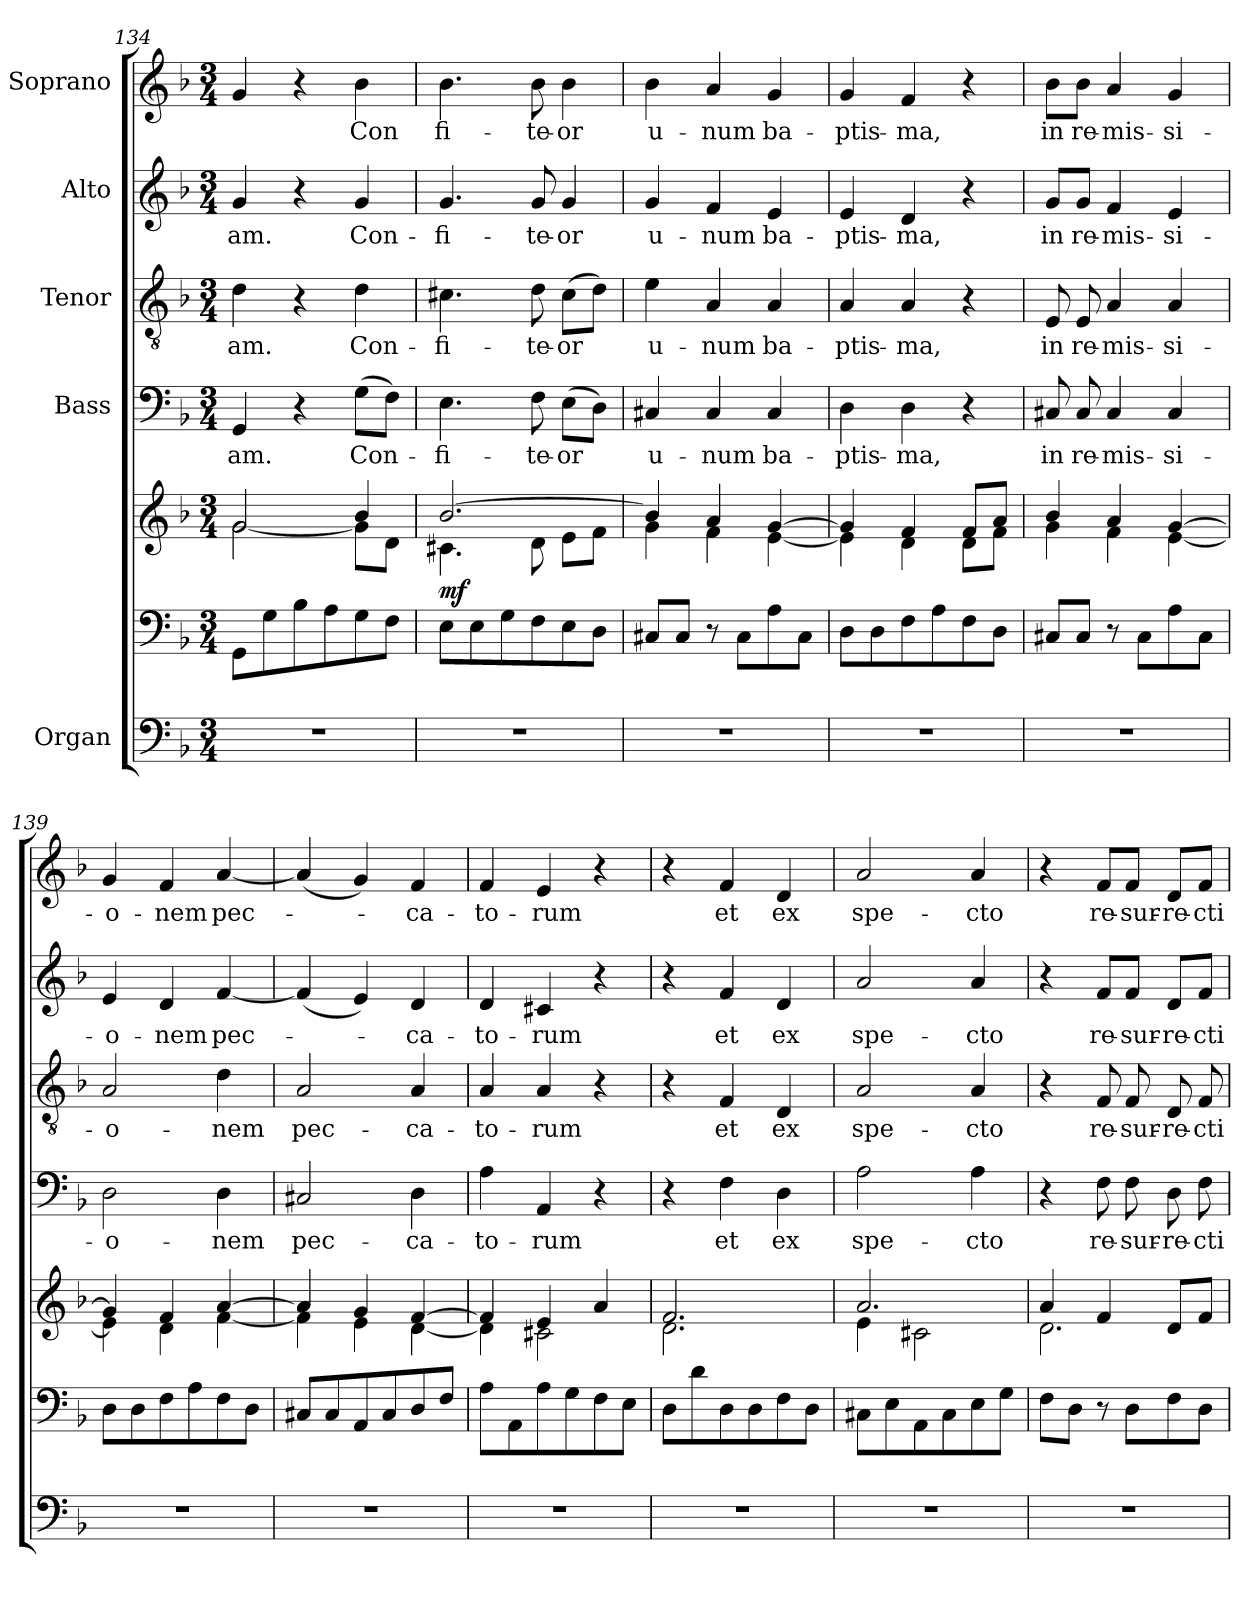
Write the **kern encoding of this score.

**kern	**kern	**kern	**dynam	**kern	**text	**kern	**text	**kern	**text	**kern	**text
*part5	*part5	*part5	*part5	*part4	*part4	*part3	*part3	*part2	*part2	*part1	*part1
*staff7	*staff6	*staff5	*staff5/6/7	*staff4	*staff4	*staff3	*staff3	*staff2	*staff2	*staff1	*staff1
*I"Organ	*	*	*	*I"Bass	*	*I"Tenor	*	*I"Alto	*	*I"Soprano	*
*clefF4	*clefF4	*clefG2	*	*clefF4	*	*clefGv2	*	*clefG2	*	*clefG2	*
*k[b-]	*k[b-]	*k[b-]	*	*k[b-]	*	*k[b-]	*	*k[b-]	*	*k[b-]	*
*M3/4	*M3/4	*M3/4	*	*M3/4	*	*M3/4	*	*M3/4	*	*M3/4	*
=134	=134	=134	=134	=134	=134	=134	=134	=134	=134	=134	=134
*	*	*^	*	*	*	*	*	*	*	*	*
!	!	!	!	!	!	!LO:LY:b	!	!LO:LY:b	!	!LO:LY:b	!	!
2.r	8GG\L	2g/	[2g\	.	4GG/	-am.	4d\	-am.	4g/	-am.	4g/	.
.	8G\	.	.	.	.	.	.	.	.	.	.	.
.	8B-\	.	.	.	4r	.	4r	.	4r	.	4r	.
.	8A\	.	.	.	.	.	.	.	.	.	.	.
!	!	!	!	!	!	!LO:LY:b	!	!LO:LY:b	!	!LO:LY:b	!	!LO:LY:b
.	8G\	4b-/	8g\L]	.	(8G\L	Con-	4d\	Con-	4g/	Con-	4b-\	Con
.	8F\J	.	8d\J	.	8F\J)	.	.	.	.	.	.	.
=135	=135	=135	=135	=135	=135	=135	=135	=135	=135	=135	=135	=135
!	!	!	!	!LO:DY:b	!	!LO:LY:b	!	!LO:LY:b	!	!LO:LY:b	!	!LO:LY:b
2.r	8E\L	[2.b-/	4.c#X\	mf	4.E\	fi-	4.c#X\	fi-	4.g/	fi-	4.b-\	fi-
.	8E\	.	.	.	.	.	.	.	.	.	.	.
.	8G\	.	.	.	.	.	.	.	.	.	.	.
!	!	!	!	!	!	!LO:LY:b	!	!LO:LY:b	!	!LO:LY:b	!	!LO:LY:b
.	8F\	.	8d\	.	8F\	te-	8d\	-te-	8g/	-te-	8b-\	-te-
!	!	!	!	!	!	!LO:LY:b	!	!LO:LY:b	!	!LO:LY:b	!	!LO:LY:b
.	8E\	.	8e\L	.	(8E\L	-or	(8c#\L	-or	4g/	-or	4b-\	-or
.	8D\J	.	8f\J	.	8D\J)	.	8d\J)	.	.	.	.	.
=136	=136	=136	=136	=136	=136	=136	=136	=136	=136	=136	=136	=136
!	!	!	!	!	!	!LO:LY:b	!	!LO:LY:b	!	!LO:LY:b	!	!LO:LY:b
2.r	8C#X/L	4b-/]	4g\	.	4C#X/	u-	4e\	u-	4g/	u-	4b-\	u-
.	8C#/J	.	.	.	.	.	.	.	.	.	.	.
!	!	!	!	!	!	!LO:LY:b	!	!LO:LY:b	!	!LO:LY:b	!	!LO:LY:b
.	8r	4a/	4f\	.	4C#/	-num	4A/	-num	4f/	-num	4a/	-num
.	8C#\L	.	.	.	.	.	.	.	.	.	.	.
!	!	!	!	!	!	!LO:LY:b	!	!LO:LY:b	!	!LO:LY:b	!	!LO:LY:b
.	8A\	[4g/	[4e\	.	4C#/	ba-	4A/	ba-	4e/	ba-	4g/	ba-
.	8C#\J	.	.	.	.	.	.	.	.	.	.	.
=137	=137	=137	=137	=137	=137	=137	=137	=137	=137	=137	=137	=137
!	!	!	!	!	!	!LO:LY:b	!	!LO:LY:b	!	!LO:LY:b	!	!LO:LY:b
2.r	8D\L	4g/]	4e\]	.	4D\	-ptis-	4A/	-ptis-	4e/	-ptis-	4g/	-ptis-
.	8D\	.	.	.	.	.	.	.	.	.	.	.
!	!	!	!	!	!	!LO:LY:b	!	!LO:LY:b	!	!LO:LY:b	!	!LO:LY:b
.	8F\	4f/	4d\	.	4D\	-ma,	4A/	-ma,	4d/	-ma,	4f/	-ma,
.	8A\	.	.	.	.	.	.	.	.	.	.	.
.	8F\	8f/L	8d\L	.	4r	.	4r	.	4r	.	4r	.
.	8D\J	8a/J	8f\J	.	.	.	.	.	.	.	.	.
=138	=138	=138	=138	=138	=138	=138	=138	=138	=138	=138	=138	=138
!	!	!	!	!	!	!LO:LY:b	!	!LO:LY:b	!	!LO:LY:b	!	!LO:LY:b
2.r	8C#X/L	4b-/	4g\	.	8C#X/	in	8E/	in	8g/L	in	8b-\L	in
!	!	!	!	!	!	!LO:LY:b	!	!LO:LY:b	!	!LO:LY:b	!	!LO:LY:b
.	8C#/J	.	.	.	8C#/	re-	8E/	re-	8g/J	re-	8b-\J	re-
!	!	!	!	!	!	!LO:LY:b	!	!LO:LY:b	!	!LO:LY:b	!	!LO:LY:b
.	8r	4a/	4f\	.	4C#/	-mis-	4A/	-mis-	4f/	-mis-	4a/	-mis-
.	8C#\L	.	.	.	.	.	.	.	.	.	.	.
!	!	!	!	!	!	!LO:LY:b	!	!LO:LY:b	!	!LO:LY:b	!	!LO:LY:b
.	8A\	[4g/	[4e\	.	4C#/	-si-	4A/	-si-	4e/	-si-	4g/	-si-
.	8C#\J	.	.	.	.	.	.	.	.	.	.	.
=139	=139	=139	=139	=139	=139	=139	=139	=139	=139	=139	=139	=139
!	!	!	!	!	!	!LO:LY:b	!	!LO:LY:b	!	!LO:LY:b	!	!LO:LY:b
2.r	8D\L	4g/]	4e\]	.	2D\	o-	2A/	-o-	4e/	-o-	4g/	o-
.	8D\	.	.	.	.	.	.	.	.	.	.	.
!	!	!	!	!	!	!	!	!	!	!LO:LY:b	!	!LO:LY:b
.	8F\	4f/	4d\	.	.	.	.	.	4d/	-nem	4f/	-nem
.	8A\	.	.	.	.	.	.	.	.	.	.	.
!	!	!	!	!	!	!LO:LY:b	!	!LO:LY:b	!	!LO:LY:b	!	!LO:LY:b
.	8F\	[4a/	[4f\	.	4D\	-nem	4d\	-nem	[4f/	pec-	[4a/	pec-
.	8D\J	.	.	.	.	.	.	.	.	.	.	.
=140	=140	=140	=140	=140	=140	=140	=140	=140	=140	=140	=140	=140
!	!	!	!	!	!	!LO:LY:b	!	!LO:LY:b	!	!	!	!
2.r	8C#X/L	4a/]	4f\]	.	2C#X/	pec-	2A/	pec-	(4f/]	.	(4a/]	.
.	8C#/	.	.	.	.	.	.	.	.	.	.	.
.	8AA/	4g/	4e\	.	.	.	.	.	4e/)	.	4g/)	.
.	8C#/	.	.	.	.	.	.	.	.	.	.	.
!	!	!	!	!	!	!LO:LY:b	!	!LO:LY:b	!	!LO:LY:b	!	!LO:LY:b
.	8D/	[4f/	[4d\	.	4D\	-ca-	4A/	-ca-	4d/	-ca-	4f/	-ca-
.	8F/J	.	.	.	.	.	.	.	.	.	.	.
!!LO:PB:g=z
=141	=141	=141	=141	=141	=141	=141	=141	=141	=141	=141	=141	=141
!	!	!	!	!	!	!LO:LY:b	!	!LO:LY:b	!	!LO:LY:b	!	!LO:LY:b
2.r	8A\L	4f/]	4d\]	.	4A\	-to-	4A/	-to-	4d/	-to-	4f/	-to-
.	8AA\	.	.	.	.	.	.	.	.	.	.	.
!	!	!	!	!	!	!LO:LY:b	!	!LO:LY:b	!	!LO:LY:b	!	!LO:LY:b
.	8A\	4e/	2c#X\	.	4AA/	-rum	4A/	-rum	4c#X/	-rum	4e/	-rum
.	8G\	.	.	.	.	.	.	.	.	.	.	.
.	8F\	4a/	.	.	4r	.	4r	.	4r	.	4r	.
.	8E\J	.	.	.	.	.	.	.	.	.	.	.
=142	=142	=142	=142	=142	=142	=142	=142	=142	=142	=142	=142	=142
2.r	8D\L	2.f/	2.d\	.	4r	.	4r	.	4r	.	4r	.
.	8d\	.	.	.	.	.	.	.	.	.	.	.
!	!	!	!	!	!	!LO:LY:b	!	!LO:LY:b	!	!LO:LY:b	!	!LO:LY:b
.	8D\	.	.	.	4F\	et	4F/	et	4f/	et	4f/	et
.	8D\	.	.	.	.	.	.	.	.	.	.	.
!	!	!	!	!	!	!LO:LY:b	!	!LO:LY:b	!	!LO:LY:b	!	!LO:LY:b
.	8F\	.	.	.	4D\	ex	4D/	ex	4d/	ex	4d/	ex
.	8D\J	.	.	.	.	.	.	.	.	.	.	.
=143	=143	=143	=143	=143	=143	=143	=143	=143	=143	=143	=143	=143
!	!	!	!	!	!	!LO:LY:b	!	!LO:LY:b	!	!LO:LY:b	!	!LO:LY:b
2.r	8C#X\L	2.a/	4e\	.	2A\	spe-	2A/	spe-	2a/	spe-	2a/	spe-
.	8E\	.	.	.	.	.	.	.	.	.	.	.
.	8AA\	.	2c#X\	.	.	.	.	.	.	.	.	.
.	8C#\	.	.	.	.	.	.	.	.	.	.	.
!	!	!	!	!	!	!LO:LY:b	!	!LO:LY:b	!	!LO:LY:b	!	!LO:LY:b
.	8E\	.	.	.	4A\	-cto	4A/	-cto	4a/	-cto	4a/	-cto
.	8G\J	.	.	.	.	.	.	.	.	.	.	.
=144	=144	=144	=144	=144	=144	=144	=144	=144	=144	=144	=144	=144
2.r	8F\L	4a/	2.d\	.	4r	.	4r	.	4r	.	4r	.
.	8D\J	.	.	.	.	.	.	.	.	.	.	.
!	!	!	!	!	!	!LO:LY:b	!	!LO:LY:b	!	!LO:LY:b	!	!LO:LY:b
.	8r	4f/	.	.	8F\	re-	8F/	re-	8f/L	re-	8f/L	re-
!	!	!	!	!	!	!LO:LY:b	!	!LO:LY:b	!	!LO:LY:b	!	!LO:LY:b
.	8D\L	.	.	.	8F\	-sur-	8F/	-sur-	8f/J	-sur-	8f/J	-sur-
!	!	!	!	!	!	!LO:LY:b	!	!LO:LY:b	!	!LO:LY:b	!	!LO:LY:b
.	8F\	8d/L	.	.	8D\	-re-	8D/	-re-	8d/L	-re-	8d/L	-re-
!	!	!	!	!	!	!LO:LY:b	!	!LO:LY:b	!	!LO:LY:b	!	!LO:LY:b
.	8D\J	8f/J	.	.	8F\	-cti-	8F/	-cti-	8f/J	-cti-	8f/J	-cti-
*	*	*v	*v	*	*	*	*	*	*	*	*	*
=	=	=	=	=	=	=	=	=	=	=	=
*-	*-	*-	*-	*-	*-	*-	*-	*-	*-	*-	*-
